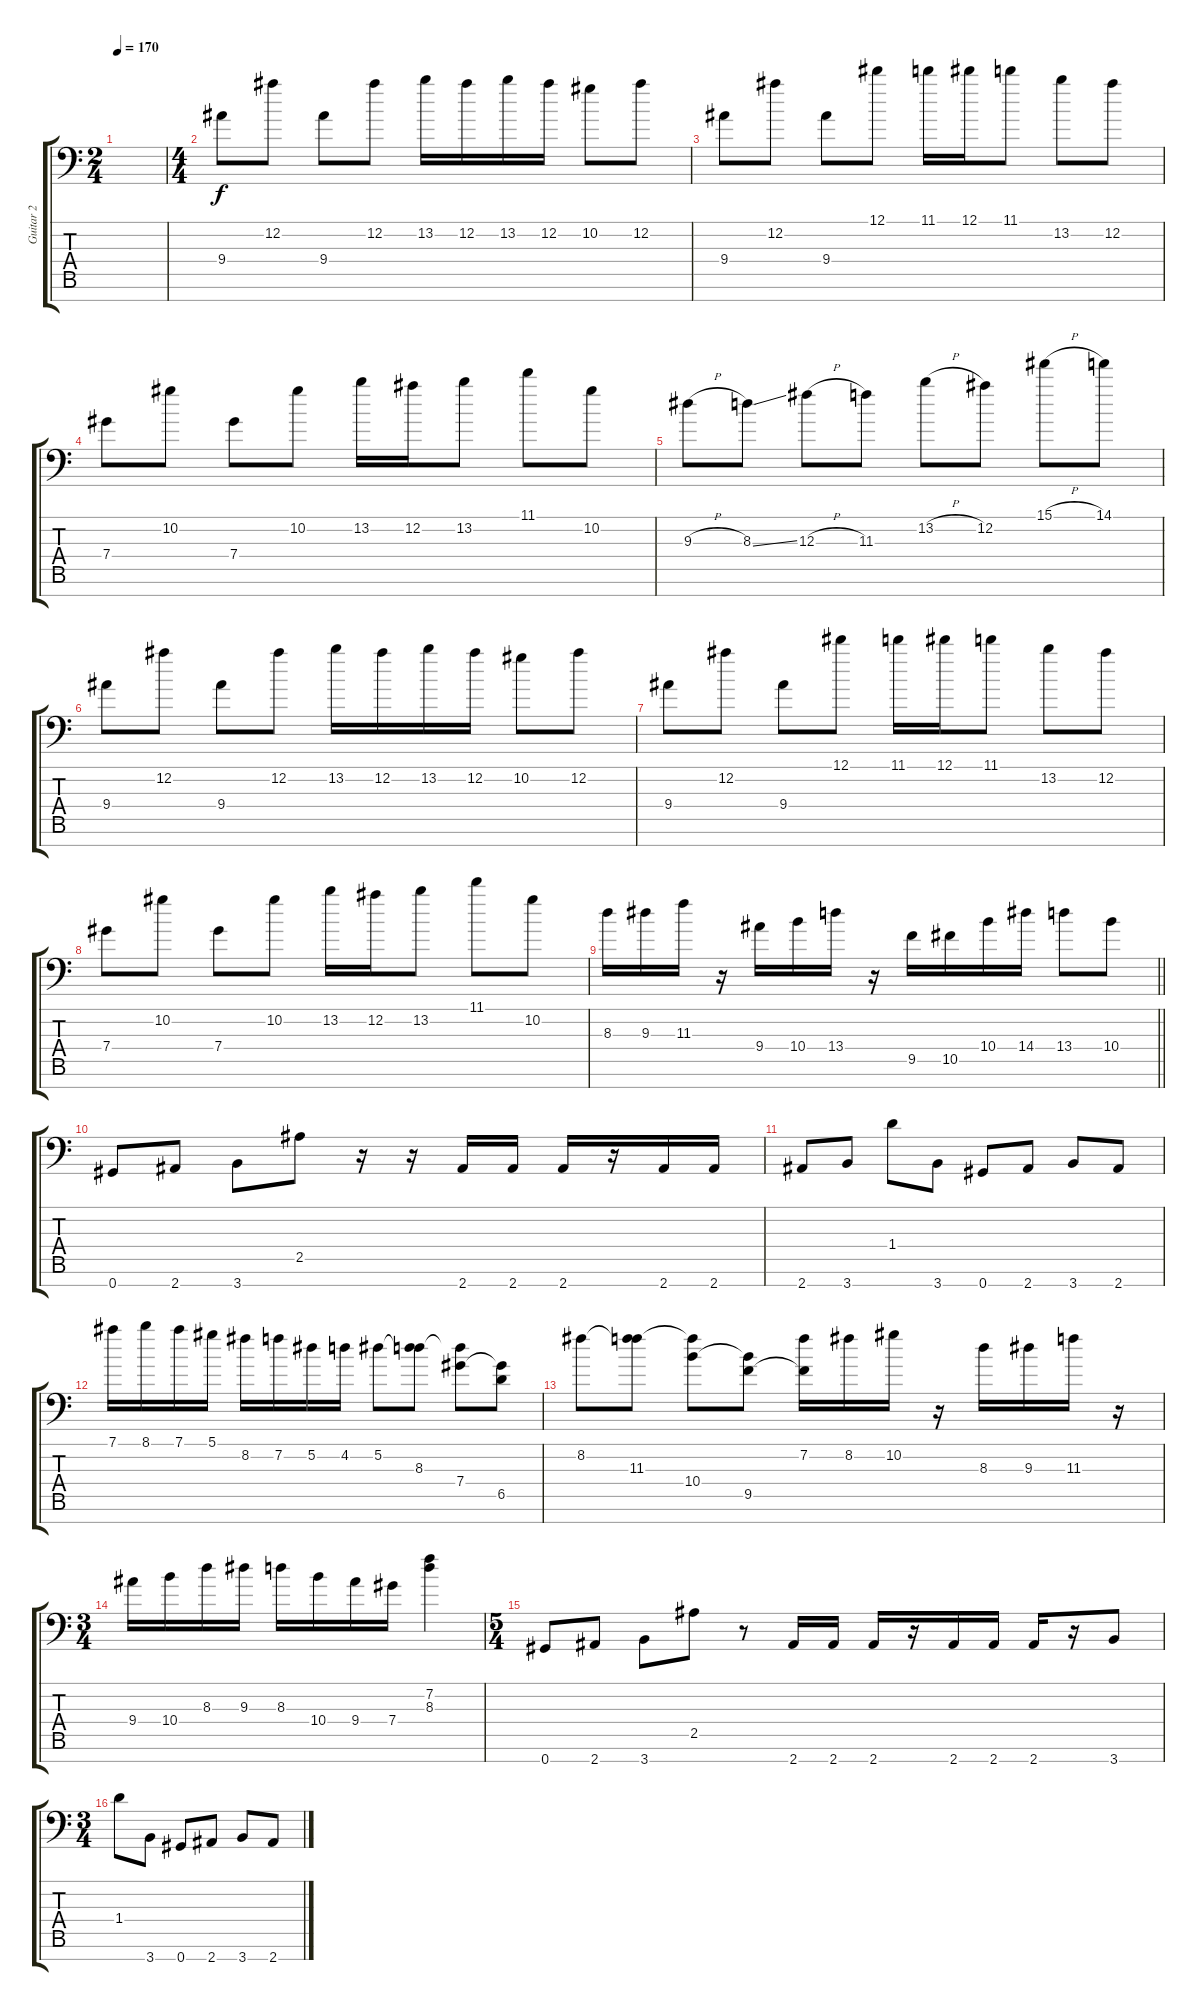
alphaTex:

\track ("Guitar 2" "Guitar 2") {instrument distortionguitar}
\staff {score tabs}
\tuning (Eb4 Bb3 Gb3 Db3 Ab2 Eb2 Ab1) {hide}
\ts (2 4)
\tempo 170
\clef f4
\ks c
|
\ts (4 4)
9.4.8 12.2.8 9.4.8 12.2.8 13.2.16 12.2.16 13.2.16 12.2.16 10.2.8 12.2.8 |
9.4.8 12.2.8 9.4.8 12.1.8 11.1.16 12.1.16 11.1.8 13.2.8 12.2.8 |
7.4.8 10.2.8 7.4.8 10.2.8 13.2.16 12.2.16 13.2.8 11.1.8 10.2.8 |
9.3{h}.8 8.3{ss}.8 12.3{h}.8 11.3.8 13.2{h}.8 12.2.8 15.1{h}.8 14.1.8 |
9.4.8 12.2.8 9.4.8 12.2.8 13.2.16 12.2.16 13.2.16 12.2.16 10.2.8 12.2.8 |
9.4.8 12.2.8 9.4.8 12.1.8 11.1.16 12.1.16 11.1.8 13.2.8 12.2.8 |
7.4.8 10.2.8 7.4.8 10.2.8 13.2.16 12.2.16 13.2.8 11.1.8 10.2.8 |
\barLineRight lightlight
8.3.16 9.3.16 11.3.16 r.16 9.4.16 10.4.16 13.4.16 r.16 9.5.16 10.5.16 10.4.16 14.4.16 13.4.8 10.4.8 |
0.7.8 2.7.8 3.7.8 2.5.8 r.16 r.16 2.7.16 2.7.16 2.7.16 r.16 2.7.16 2.7.16 |
2.7.8 3.7.8 1.4.8 3.7.8 0.7.8 2.7.8 3.7.8 2.7.8 |
7.1.16 8.1.16 7.1.16 5.1.16 8.2.16 7.2.16 5.2.16 4.2.16 5.2.8 (5.2{t} 8.3).8 (8.3{t} 7.4).8 (7.4{t} 6.5).8 |
8.2.8 (8.2{t} 11.3).8 (11.3{t} 10.4).8 (10.4{t} 9.5).8 (7.2 9.5{t}).16 8.2.16 10.2.16 r.16 8.3.16 9.3.16 11.3.16 r.16 |
\ts (3 4)
9.4.16 10.4.16 8.3.16 9.3.16 8.3.16 10.4.16 9.4.16 7.4.16 (7.2 8.3).4 |
\ts (5 4)
0.7.8 2.7.8 3.7.8 2.5.8 r.8 2.7.16 2.7.16 2.7.16 r.16 2.7.16 2.7.16 2.7.16 r.16 3.7.8 |
\ts (3 4)
1.4.8 3.7.8 0.7.8 2.7.8 3.7.8 2.7.8
